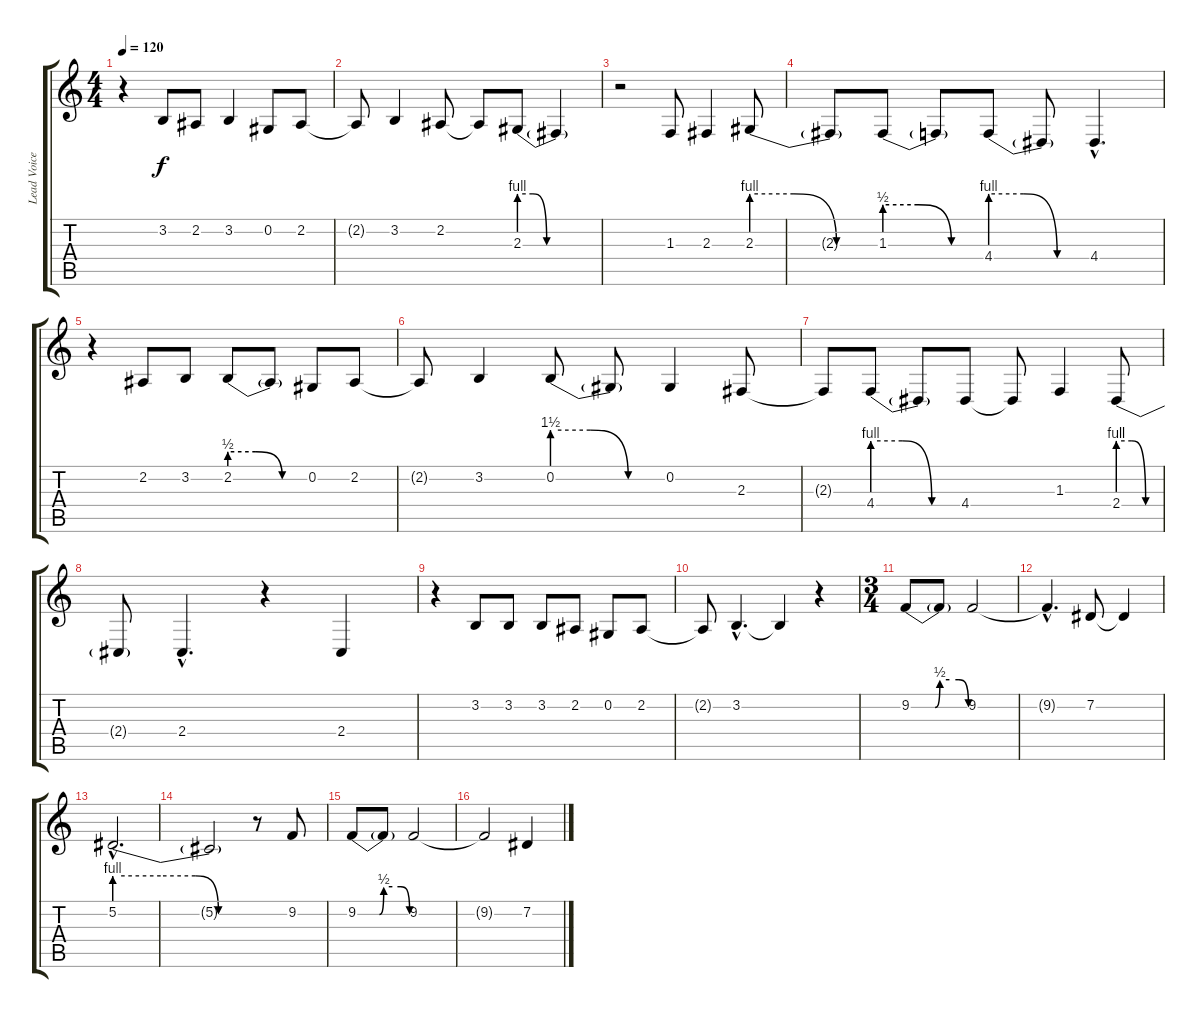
\track ("Lead Voice" "Lead Voice") {instrument lead2sawtooth}
\staff {score tabs}
\tuning (Db4 Ab3 E3 B2 Gb2 Db2) {hide}
\ts (4 4)
\tempo 120
\clef g2
\ks c
r.4{dy f} 3.2.8 2.2.8 3.2.4 0.2.8 2.2.8 |
2.2{t}.8 3.2.4 2.2.8 2.2{t}.8 2.3{be (custom 0 4 10 4 20 0 40 0 60 0)}.8 2.3{t}.4 |
r.2 1.3.8 2.3.4 2.3{be (custom 0 4 20 4 40 0 60 0)}.8 |
2.3{t}.8 1.3{be (custom 0 2 20 2 40 0 60 0)}.8 1.3{t}.8 4.4{be (custom 0 4 20 4 40 0 60 0)}.8 4.4{t}.8 4.4{hac}.4{d} |
r.4 2.2.8 3.2.8 2.2{be (custom 0 2 20 2 40 0 60 0)}.8 2.2{t}.8 0.2.8 2.2.8 |
2.2{t}.8 3.2.4 0.2{be (custom 0 6 20 6 40 0 60 0)}.8 0.2{t}.8 0.2.4 2.3.8 |
2.3{t}.8 4.4{be (custom 0 4 20 4 40 0 60 0)}.8 4.4{t}.8 4.4.8 4.4{t}.8 1.3.4 2.4{be (custom 0 4 20 4 40 0 60 0)}.8 |
2.4{t}.8 2.4{hac}.4{d} r.4 2.4.4 |
r.4 3.2.8 3.2.8 3.2.8 2.2.8 0.2.8 2.2.8 |
2.2{t}.8 3.2{hac}.4{d} 3.2{t}.4 r.4 |
\ts (3 4)
9.2{be (custom 0 0 10 0 15 0 20 0 25 0 30 2 40 2 50 2 60 0)}.8 9.2{t}.8 9.2.2 |
9.2{hac t}.4{d} 7.2.8 7.2{t}.4 |
5.2{be (custom 0 4 20 4 35 4 45 0 60 0) hac}.2{d} |
5.2{t}.2 r.8 9.2.8 |
9.2{be (custom 0 0 10 0 15 0 20 0 25 0 30 2 40 2 50 2 60 0)}.8 9.2{t}.8 9.2.2 |
9.2{t}.2 7.2.4
